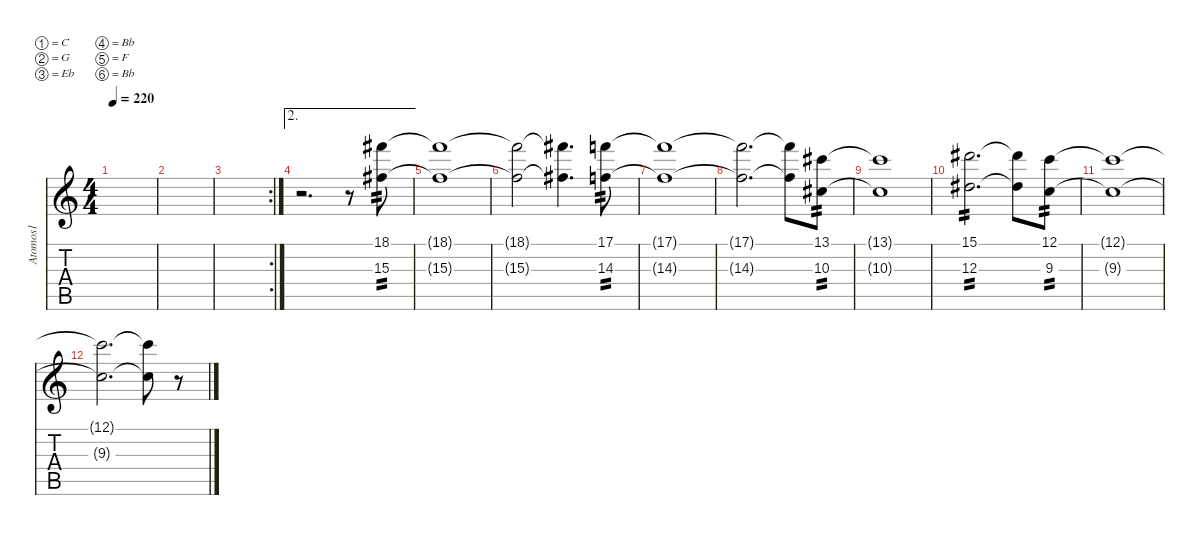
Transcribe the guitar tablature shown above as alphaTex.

\defaultSystemsLayout 4
\hideDynamics
\bracketExtendMode nobrackets
\otherSystemsTrackNameOrientation horizontal
\track ("Atomos1" "Atomos1") {instrument overdrivenguitar}
\staff {score tabs}
\tuning (C4 G3 Eb3 Bb2 F2 Bb1)
\ts (4 4)
\tempo 220
\clef g2
\ks c
|
|
\rc 2
|
\ae 2
r.2{d beam Down} r.8{beam Down} (18.1{acc #} 15.3{acc #}).8{tp 2 beam Down} |
(18.1{t acc #} 15.3{t acc #}).1{beam Down} |
(18.1{t acc #} 15.3{t acc #}).2{beam Down} (18.1{t acc #} 15.3{t acc #}).4{d beam Down} (17.1 14.3).8{tp 2 beam Down} |
(17.1{t} 14.3{t}).1{beam Down} |
(17.1{t} 14.3{t}).2{d beam Down} (17.1{t} 14.3{t}).8{beam Down} (13.1{acc #} 10.3{acc #}).8{tp 2 beam Down} |
(13.1{t acc #} 10.3{t acc #}).1{beam Down} |
(15.1{acc #} 12.3{acc #}).2{d tp 2 beam Down} (15.1{t acc #} 12.3{t acc #}).8{beam Down} (9.3 12.1).8{tp 2 beam Down} |
(9.3{t} 12.1{t}).1{beam Down} |
(9.3{t} 12.1{t}).2{d beam Down} (9.3{t} 12.1{t}).8{beam Down} r.8{beam Down}
